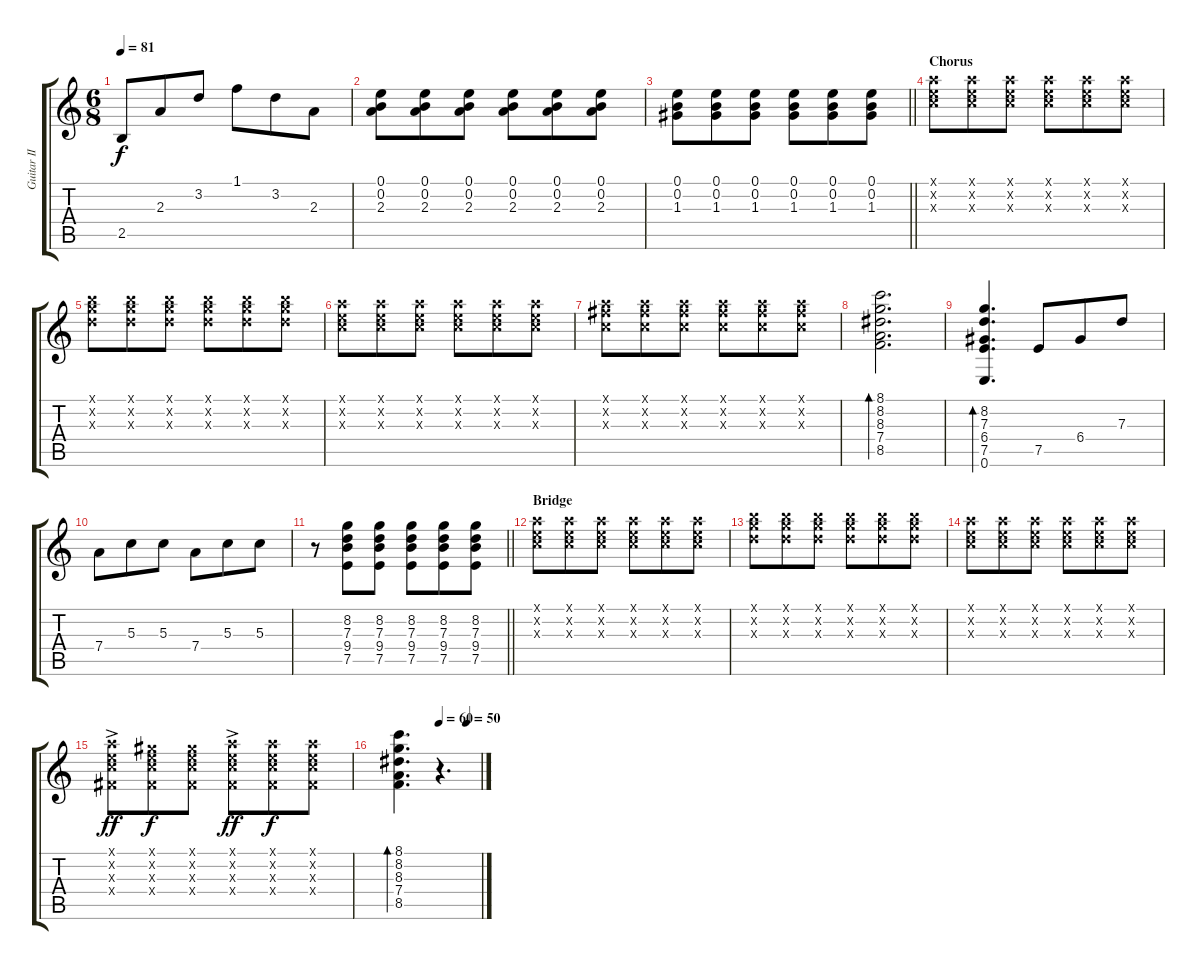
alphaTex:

\track ("Guitar II" "Guitar II") {instrument electricguitarclean}
\staff {score tabs}
\tuning (E4 B3 G3 D3 A2 E2) {hide}
\ts (6 8)
\tempo 81
\clef g2
\ks c
2.5.8{dy f} 2.3.8 3.2.8 1.1.8 3.2.8 2.3.8 |
(0.1 0.2 2.3).8 (0.1 0.2 2.3).8 (0.1 0.2 2.3).8 (0.1 0.2 2.3).8 (0.1 0.2 2.3).8 (0.1 0.2 2.3).8 |
\barLineRight lightlight
(0.1 0.2 1.3).8 (0.1 0.2 1.3).8 (0.1 0.2 1.3).8 (0.1 0.2 1.3).8 (0.1 0.2 1.3).8 (0.1 0.2 1.3).8 |
\section ("" "Chorus")
(5.1{x} 5.2{x} 5.3{x}).8 (5.1{x} 5.2{x} 5.3{x}).8 (5.1{x} 5.2{x} 5.3{x}).8 (5.1{x} 5.2{x} 5.3{x}).8 (5.1{x} 5.2{x} 5.3{x}).8 (5.1{x} 5.2{x} 5.3{x}).8 |
(7.1{x} 8.2{x} 7.3{x}).8 (7.1{x} 8.2{x} 7.3{x}).8 (7.1{x} 8.2{x} 7.3{x}).8 (7.1{x} 8.2{x} 7.3{x}).8 (7.1{x} 8.2{x} 7.3{x}).8 (7.1{x} 8.2{x} 7.3{x}).8 |
(5.1{x} 5.2{x} 5.3{x}).8 (5.1{x} 5.2{x} 5.3{x}).8 (5.1{x} 5.2{x} 5.3{x}).8 (5.1{x} 5.2{x} 5.3{x}).8 (5.1{x} 5.2{x} 5.3{x}).8 (5.1{x} 5.2{x} 5.3{x}).8 |
(5.1{x} 7.2{x} 5.3{x}).8 (5.1{x} 7.2{x} 5.3{x}).8 (5.1{x} 7.2{x} 5.3{x}).8 (5.1{x} 7.2{x} 5.3{x}).8 (5.1{x} 7.2{x} 5.3{x}).8 (5.1{x} 7.2{x} 5.3{x}).8 |
(8.1 8.2 8.3 7.4 8.5).2{d bd 240} |
(8.2 7.3 6.4 7.5 0.6).4{d bd 240} 7.5.8 6.4.8 7.3.8 |
7.4.8 5.3.8 5.3.8 7.4.8 5.3.8 5.3.8 |
\barLineRight lightlight
r.8 (8.2 7.3 9.4 7.5).8 (8.2 7.3 9.4 7.5).8 (8.2 7.3 9.4 7.5).8 (8.2 7.3 9.4 7.5).8 (8.2 7.3 9.4 7.5).8 |
\section ("" "Bridge")
(5.1{x} 5.2{x} 5.3{x}).8 (5.1{x} 5.2{x} 5.3{x}).8 (5.1{x} 5.2{x} 5.3{x}).8 (5.1{x} 5.2{x} 5.3{x}).8 (5.1{x} 5.2{x} 5.3{x}).8 (5.1{x} 5.2{x} 5.3{x}).8 |
(7.1{x} 8.2{x} 7.3{x}).8 (7.1{x} 8.2{x} 7.3{x}).8 (7.1{x} 8.2{x} 7.3{x}).8 (7.1{x} 8.2{x} 7.3{x}).8 (7.1{x} 8.2{x} 7.3{x}).8 (7.1{x} 8.2{x} 7.3{x}).8 |
(5.1{x} 5.2{x} 5.3{x}).8 (5.1{x} 5.2{x} 5.3{x}).8 (5.1{x} 5.2{x} 5.3{x}).8 (5.1{x} 5.2{x} 5.3{x}).8 (5.1{x} 5.2{x} 5.3{x}).8 (5.1{x} 5.2{x} 5.3{x}).8 |
(5.1{ac x} 5.2{ac x} 5.3{ac x} 4.4{ac x}).8{dy ff} (4.1{x} 5.2{x} 5.3{x} 4.4{x}).8{dy f} (4.1{x} 5.2{x} 5.3{x} 4.4{x}).8 (5.1{ac x} 5.2{ac x} 5.3{ac x} 4.4{ac x}).8{dy ff} (5.1{x} 5.2{x} 5.3{x} 4.4{x}).8{dy f} (5.1{x} 5.2{x} 5.3{x} 4.4{x}).8 |
\tempo (60 0.5)
\tempo (50 0.8333333333333334)
(8.1 8.2 8.3 7.4 8.5).4{d bd 240} r.4{d}
